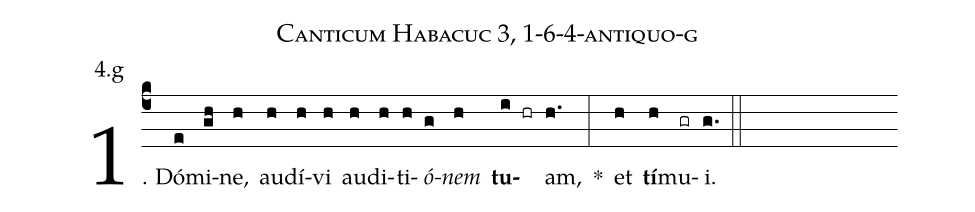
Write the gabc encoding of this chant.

name: Canticum Habacuc 3, 1-6-4-antiquo-g;
annotation: 4.g;
%%
(c4)1. Dó(e)mi(gh)ne,(h) au(h)dí(h)vi(h) au(h)di(h)ti(h)<i>ó</i>(g)<i>nem</i>(h) <b>tu</b>(i hr)am,(h.) *(:) et(h) <b>tí</b>(h)mu(gr)i.(g.) (::)
